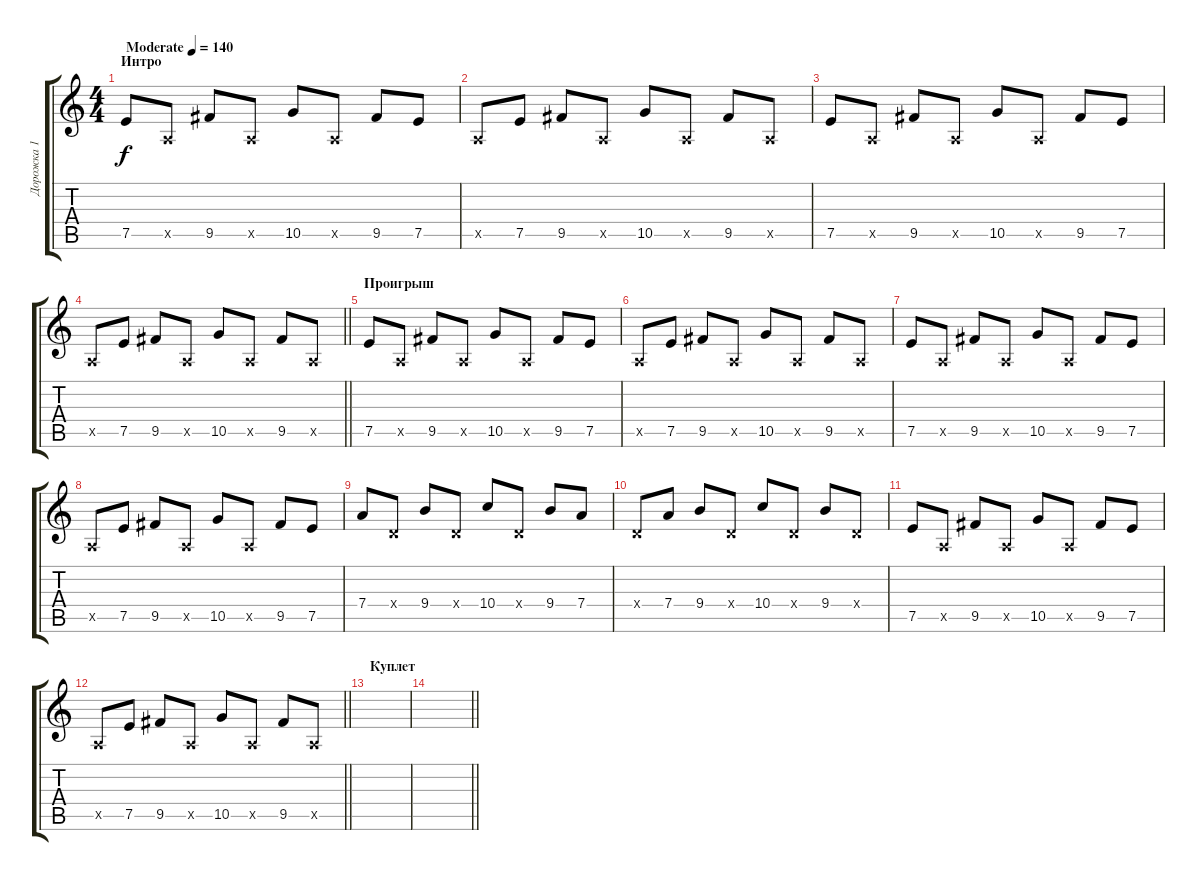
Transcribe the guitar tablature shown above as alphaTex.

\track ("Дорожка 1" "Дорожка 1") {instrument distortionguitar}
\staff {score tabs}
\tuning (E4 B3 G3 D3 A2 E2) {hide}
\ts (4 4)
\section ("" "Интро")
\tempo (140 "Moderate")
\clef g2
\ks c
7.5.8{dy f instrument distortionguitar} 0.5{x}.8 9.5.8 0.5{x}.8 10.5.8 0.5{x}.8 9.5.8 7.5.8 |
0.5{x}.8 7.5.8 9.5.8 0.5{x}.8 10.5.8 0.5{x}.8 9.5.8 0.5{x}.8 |
7.5.8 0.5{x}.8 9.5.8 0.5{x}.8 10.5.8 0.5{x}.8 9.5.8 7.5.8 |
\barLineRight lightlight
0.5{x}.8 7.5.8 9.5.8 0.5{x}.8 10.5.8 0.5{x}.8 9.5.8 0.5{x}.8 |
\section ("" "Проигрыш")
7.5.8 0.5{x}.8 9.5.8 0.5{x}.8 10.5.8 0.5{x}.8 9.5.8 7.5.8 |
0.5{x}.8 7.5.8 9.5.8 0.5{x}.8 10.5.8 0.5{x}.8 9.5.8 0.5{x}.8 |
7.5.8 0.5{x}.8 9.5.8 0.5{x}.8 10.5.8 0.5{x}.8 9.5.8 7.5.8 |
0.5{x}.8 7.5.8 9.5.8 0.5{x}.8 10.5.8 0.5{x}.8 9.5.8 7.5.8 |
7.4.8 0.4{x}.8 9.4.8 0.4{x}.8 10.4.8 0.4{x}.8 9.4.8 7.4.8 |
0.4{x}.8 7.4.8 9.4.8 0.4{x}.8 10.4.8 0.4{x}.8 9.4.8 0.4{x}.8 |
7.5.8 0.5{x}.8 9.5.8 0.5{x}.8 10.5.8 0.5{x}.8 9.5.8 7.5.8 |
\barLineRight lightlight
0.5{x}.8 7.5.8 9.5.8 0.5{x}.8 10.5.8 0.5{x}.8 9.5.8 0.5{x}.8 |
\section ("" "Куплет")
|
\barLineRight lightlight
